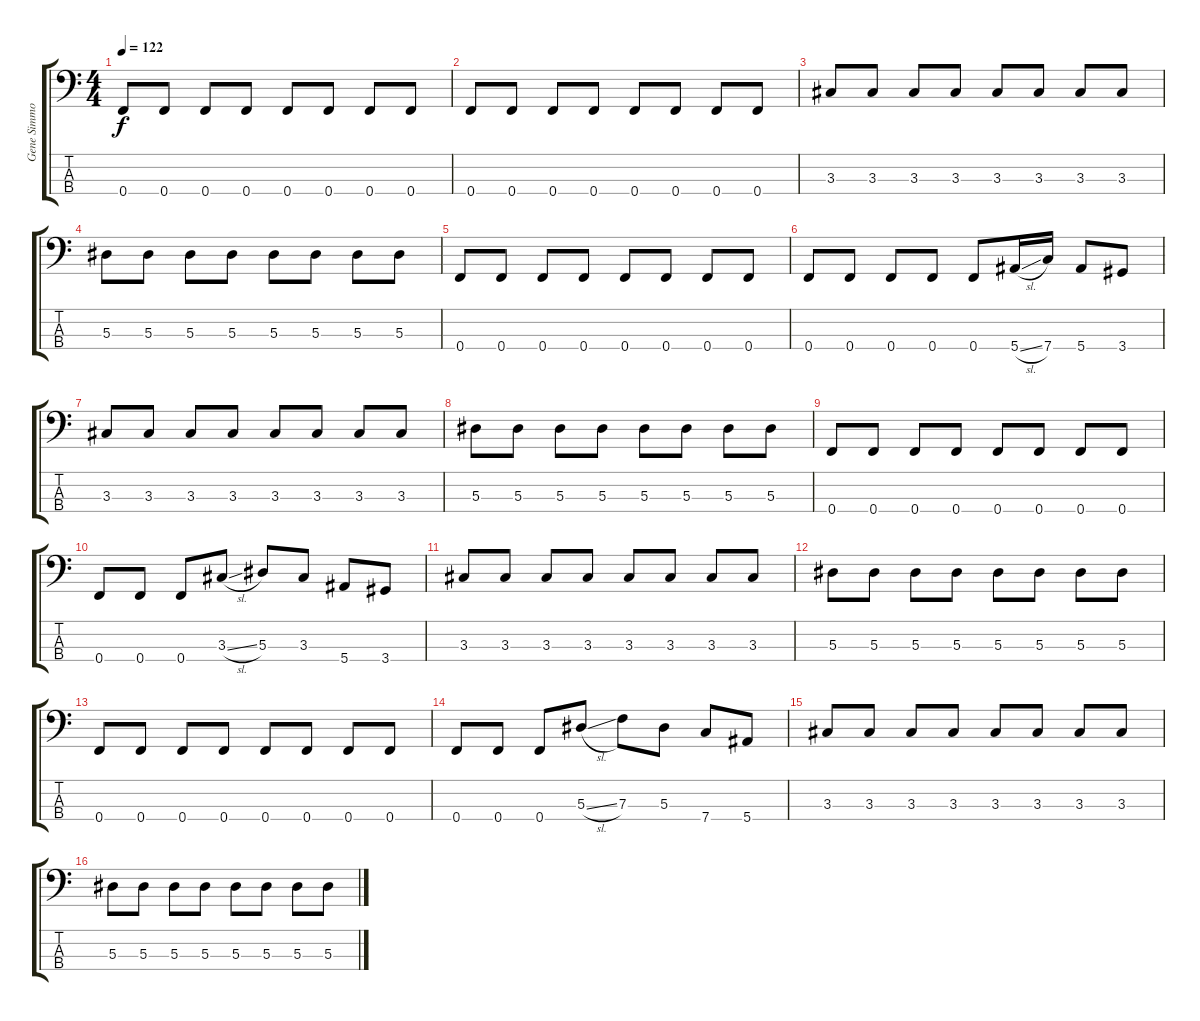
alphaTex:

\track ("Gene Simmons" "Gene Simmo") {instrument electricbassfinger}
\staff {score tabs}
\tuning (Ab2 Eb2 Bb1 F1) {hide}
\ts (4 4)
\tempo 122
\clef f4
\ks c
0.4.8{dy f} 0.4.8 0.4.8 0.4.8 0.4.8 0.4.8 0.4.8 0.4.8 |
0.4.8 0.4.8 0.4.8 0.4.8 0.4.8 0.4.8 0.4.8 0.4.8 |
3.3.8 3.3.8 3.3.8 3.3.8 3.3.8 3.3.8 3.3.8 3.3.8 |
5.3.8 5.3.8 5.3.8 5.3.8 5.3.8 5.3.8 5.3.8 5.3.8 |
0.4.8 0.4.8 0.4.8 0.4.8 0.4.8 0.4.8 0.4.8 0.4.8 |
0.4.8 0.4.8 0.4.8 0.4.8 0.4.8 5.4{sl}.16 7.4.16 5.4.8 3.4.8 |
3.3.8 3.3.8 3.3.8 3.3.8 3.3.8 3.3.8 3.3.8 3.3.8 |
5.3.8 5.3.8 5.3.8 5.3.8 5.3.8 5.3.8 5.3.8 5.3.8 |
0.4.8 0.4.8 0.4.8 0.4.8 0.4.8 0.4.8 0.4.8 0.4.8 |
0.4.8 0.4.8 0.4.8 3.3{sl}.8 5.3.8 3.3.8 5.4.8 3.4.8 |
3.3.8 3.3.8 3.3.8 3.3.8 3.3.8 3.3.8 3.3.8 3.3.8 |
5.3.8 5.3.8 5.3.8 5.3.8 5.3.8 5.3.8 5.3.8 5.3.8 |
0.4.8 0.4.8 0.4.8 0.4.8 0.4.8 0.4.8 0.4.8 0.4.8 |
0.4.8 0.4.8 0.4.8 5.3{sl}.8 7.3.8 5.3.8 7.4.8 5.4.8 |
3.3.8 3.3.8 3.3.8 3.3.8 3.3.8 3.3.8 3.3.8 3.3.8 |
5.3.8 5.3.8 5.3.8 5.3.8 5.3.8 5.3.8 5.3.8 5.3.8
